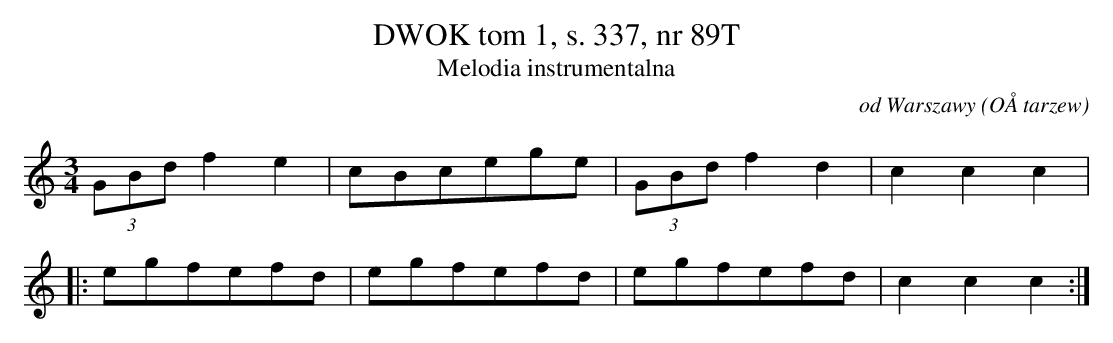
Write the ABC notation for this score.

X:1
T: DWOK tom 1, s. 337, nr 89T
T: Melodia instrumentalna
O: od Warszawy (OÅtarzew)
M: 3/4
L: 1/8
K: C
(3GBdf2e2 | cBcege | (3GBdf2d2 | c2c2c2 |
|:egfefd | egfefd | egfefd | c2c2c2 :|
